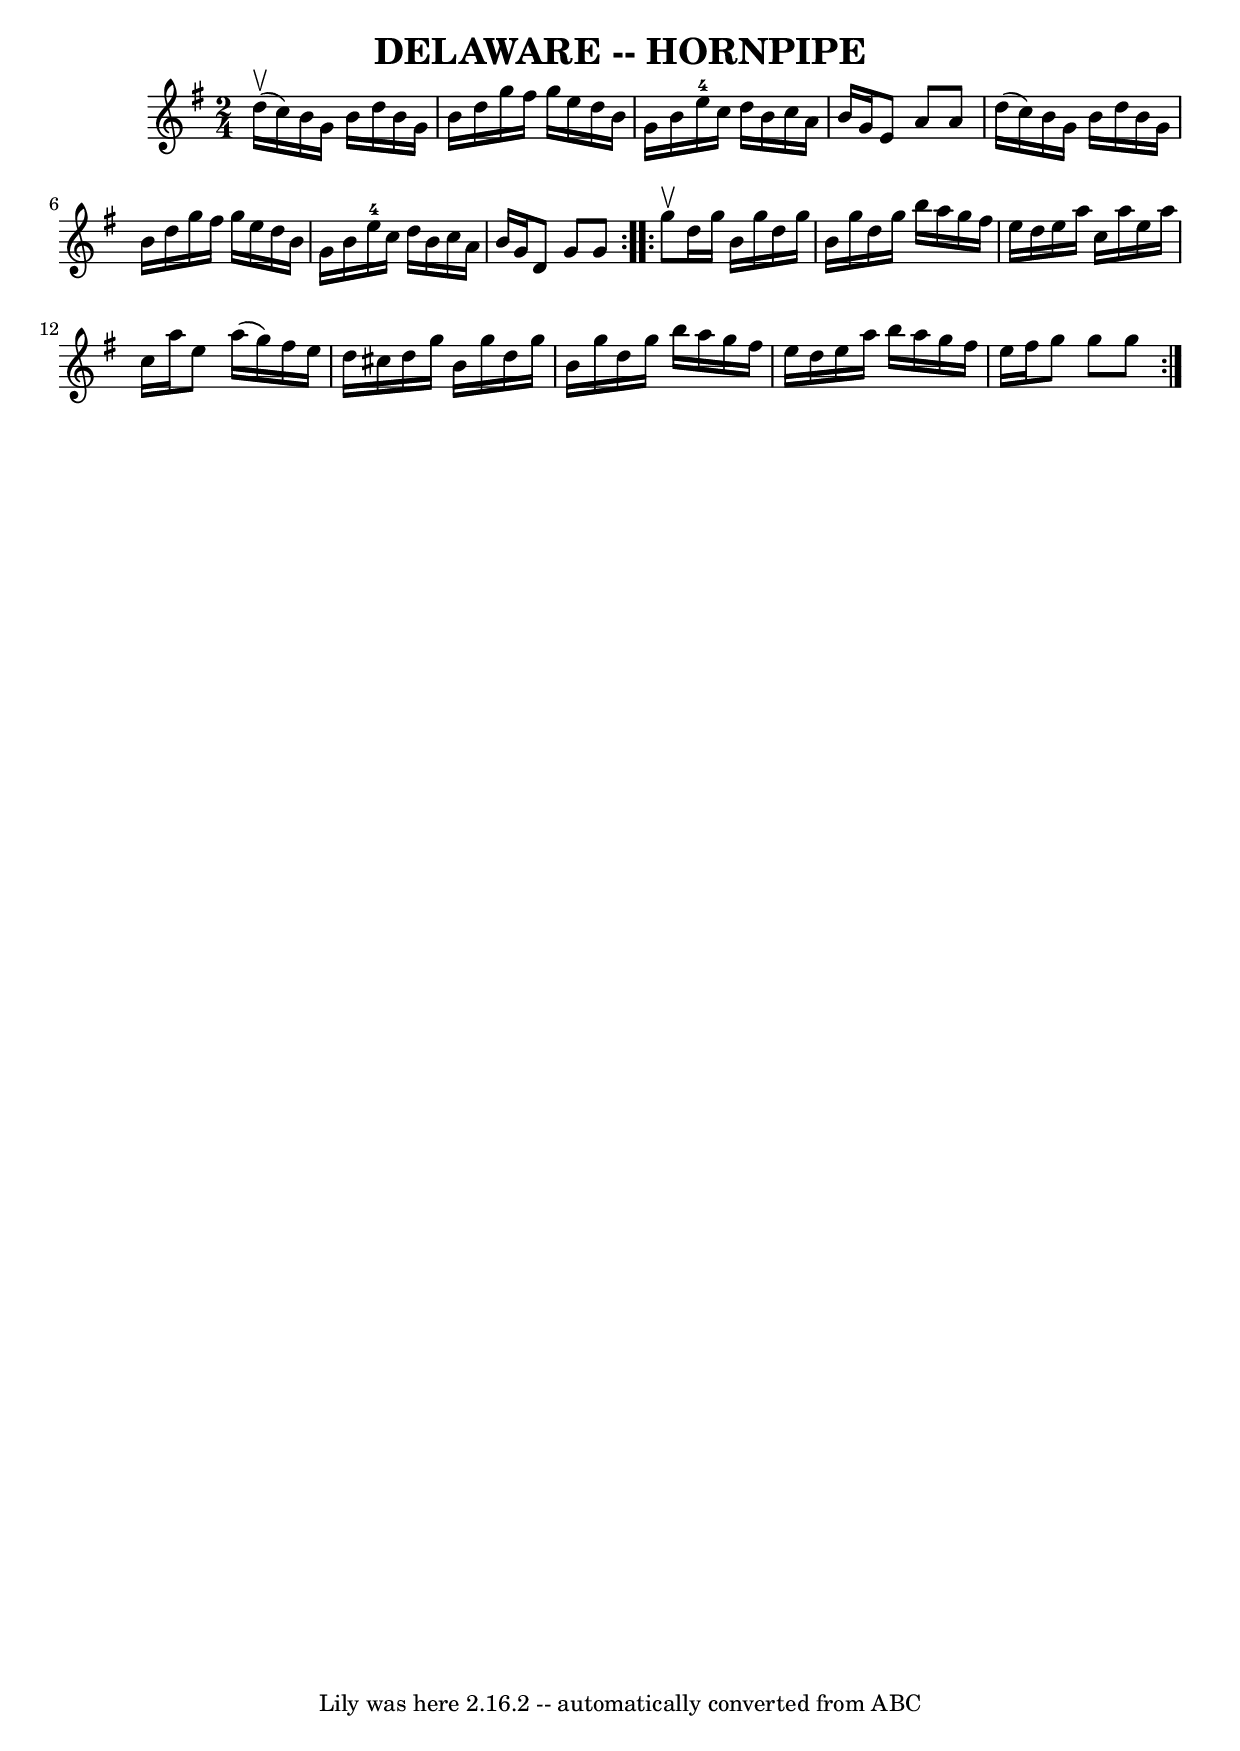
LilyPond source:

\version "2.16.2"
\include "Mammoth.ily"
\header {
  %% book = "Ryan's Mammoth Collection of Fiddle Tunes"
 crossRefNumber = "1"
 footnotes = ""
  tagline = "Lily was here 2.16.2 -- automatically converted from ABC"
  title = "DELAWARE -- HORNPIPE"

}
voicedefault =  {



  \repeat volta 2 {

    \time 2/4 
    \key g \major d''16 (^\upbow c''16)    |
 b'16 g'16 b'16 d''16 b'16 g'16 b'16 d''16     |
 g''16 fis''16 g''16 e''16 d''16 b'16 g'16 b'16     |
 e''16-4 c''16 d''16 b'16 c''16 a'16 b'16 g'16      |
 e'8 a'8 a'8 d''16 (c''16)   |
 b'16 g'16 b'16 d''16 b'16 g'16 b'16 d''16     |
 g''16 fis''16 g''16 e''16 d''16 b'16 g'16 b'16     |
 e''16-4 c''16 d''16 b'16 c''16 a'16 b'16 g'16      |
 d'8 g'8 g'8    
  }     
  \repeat volta 2 { g''8^\upbow     |
 d''16 g''16 b'16 g''16 d''16 g''16 b'16 g''16    |
 d''16 g''16 b''16 a''16 g''16 fis''16 e''16 d''16     |
 e''16 a''16 c''16 a''16 e''16 a''16 c''16 a''16     |
 e''8 a''16 (g''16) fis''16 e''16 d''16 cis''16     |
 d''16 g''16 b'16 g''16 d''16 g''16 b'16 g''16     |
 d''16 g''16 b''16 a''16 g''16 fis''16 e''16 d''16     |
 e''16 a''16 b''16 a''16 g''16 fis''16 e''16 fis''16     |
 g''8 g''8 g''8    
  }   

}

\score{
  <<

    \context Staff="default"
    {
      \voicedefault 
      
    }

  >>
  \layout {
    
  }
  \midi {
  }

}
